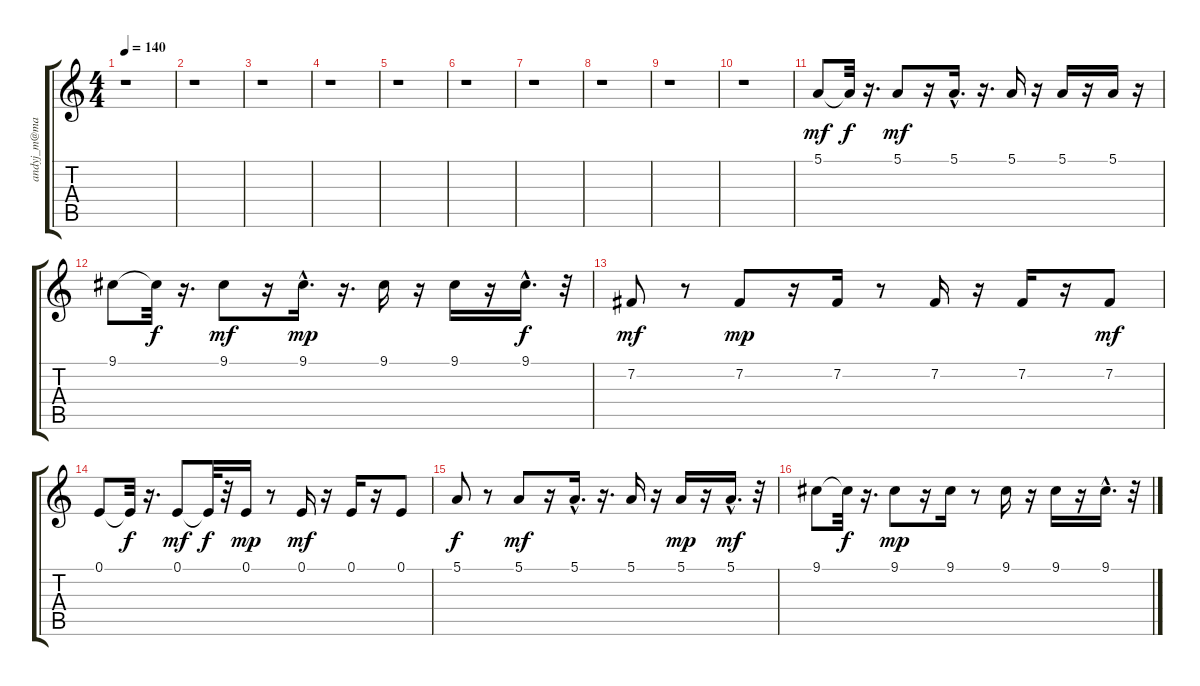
\track ("" "andyj_m@ma") {instrument lead2sawtooth}
\staff {score tabs}
\tuning (E4 B3 G3 D3 A2 E2) {hide}
\ts (4 4)
\tempo 140
\clef g2
\ks c
r.1{dy ff} |
r.1 |
r.1 |
r.1 |
r.1 |
r.1 |
r.1 |
r.1 |
r.1 |
r.1 |
5.1.8{dy mf} 5.1{t}.32{dy f} r.16{d} 5.1.8{dy mf} r.16 5.1{hac}.16{d} r.16{d} 5.1.16 r.16 5.1.16 r.16 5.1.16 r.16 |
9.1.8 9.1{t}.32{dy f} r.16{d} 9.1.8{dy mf} r.16 9.1{hac}.16{d dy mp} r.16{d} 9.1.16 r.16 9.1.16 r.16 9.1{hac}.16{d dy f} r.32 |
7.2.8{dy mf} r.8 7.2.8{dy mp} r.16 7.2.16 r.8 7.2.16 r.16 7.2.16 r.16 7.2.8{dy mf} |
0.1.8 0.1{t}.32{dy f} r.16{d} 0.1.8{dy mf} 0.1{t}.32{dy f} r.32 0.1.16{dy mp} r.8 0.1.16{dy mf} r.16 0.1.16 r.16 0.1.8 |
5.1.8{dy f} r.8 5.1.8{dy mf} r.16 5.1{hac}.16{d} r.16{d} 5.1.16 r.16 5.1.16{dy mp} r.16 5.1{hac}.16{d dy mf} r.32 |
9.1.8 9.1{t}.32{dy f} r.16{d} 9.1.8{dy mp} r.16 9.1.16 r.8 9.1.16 r.16 9.1.16 r.16 9.1{hac}.16{d} r.32
